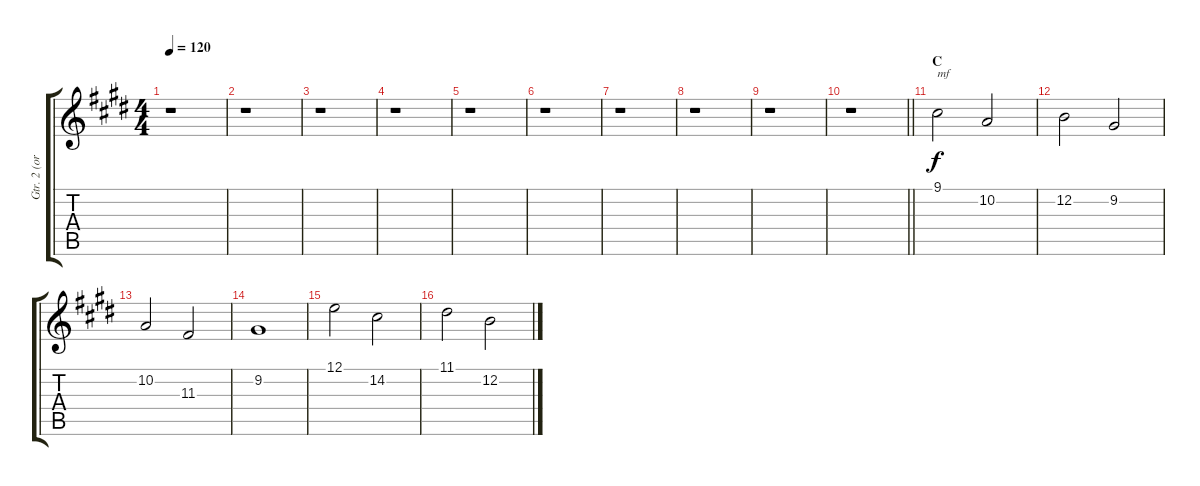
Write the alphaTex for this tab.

\track ("Gtr. 2 (organ)" "Gtr. 2 (or") {instrument churchorgan}
\staff {score tabs}
\tuning (E4 B3 G3 D3 A2 E2) {hide}
\ts (4 4)
\tempo 120
\clef g2
\ks e
r.1{dy f} |
r.1 |
r.1 |
r.1 |
r.1 |
r.1 |
r.1 |
r.1 |
r.1 |
\barLineRight lightlight
r.1 |
\section ("" "C")
9.1.2{txt "mf"} 10.2.2 |
12.2.2 9.2.2 |
10.2.2 11.3.2 |
9.2.1 |
12.1.2 14.2.2 |
11.1.2 12.2.2
